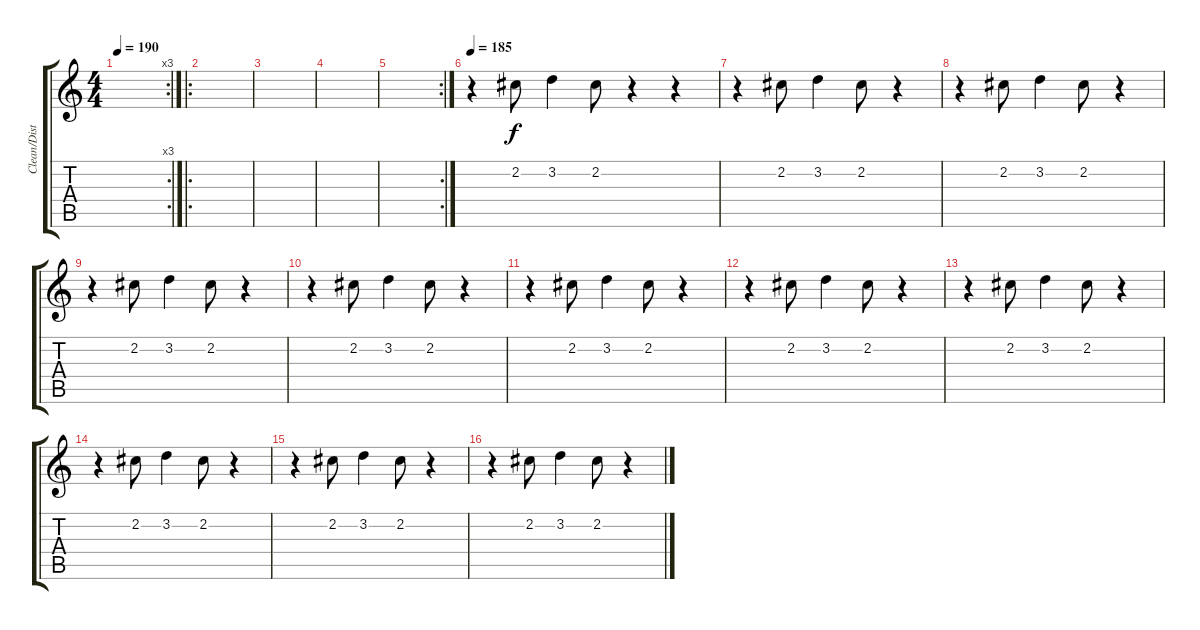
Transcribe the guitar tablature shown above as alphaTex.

\track ("Clean/Dist. Dubb" "Clean/Dist") {instrument distortionguitar}
\staff {score tabs}
\tuning (E4 B3 G3 D3 A2 E2) {hide}
\rc 3
\ts (4 4)
\tempo 190
\clef g2
\ks c
|
\ro
|
|
|
\rc 2
|
\tempo 185
r.4 2.2.8 3.2.4 2.2.8 r.4 r.4 |
r.4 2.2.8 3.2.4 2.2.8 r.4 |
r.4 2.2.8 3.2.4 2.2.8 r.4 |
r.4 2.2.8 3.2.4 2.2.8 r.4 |
r.4 2.2.8 3.2.4 2.2.8 r.4 |
r.4 2.2.8 3.2.4 2.2.8 r.4 |
r.4 2.2.8 3.2.4 2.2.8 r.4 |
r.4 2.2.8 3.2.4 2.2.8 r.4 |
r.4 2.2.8 3.2.4 2.2.8 r.4 |
r.4 2.2.8 3.2.4 2.2.8 r.4 |
r.4 2.2.8 3.2.4 2.2.8 r.4
